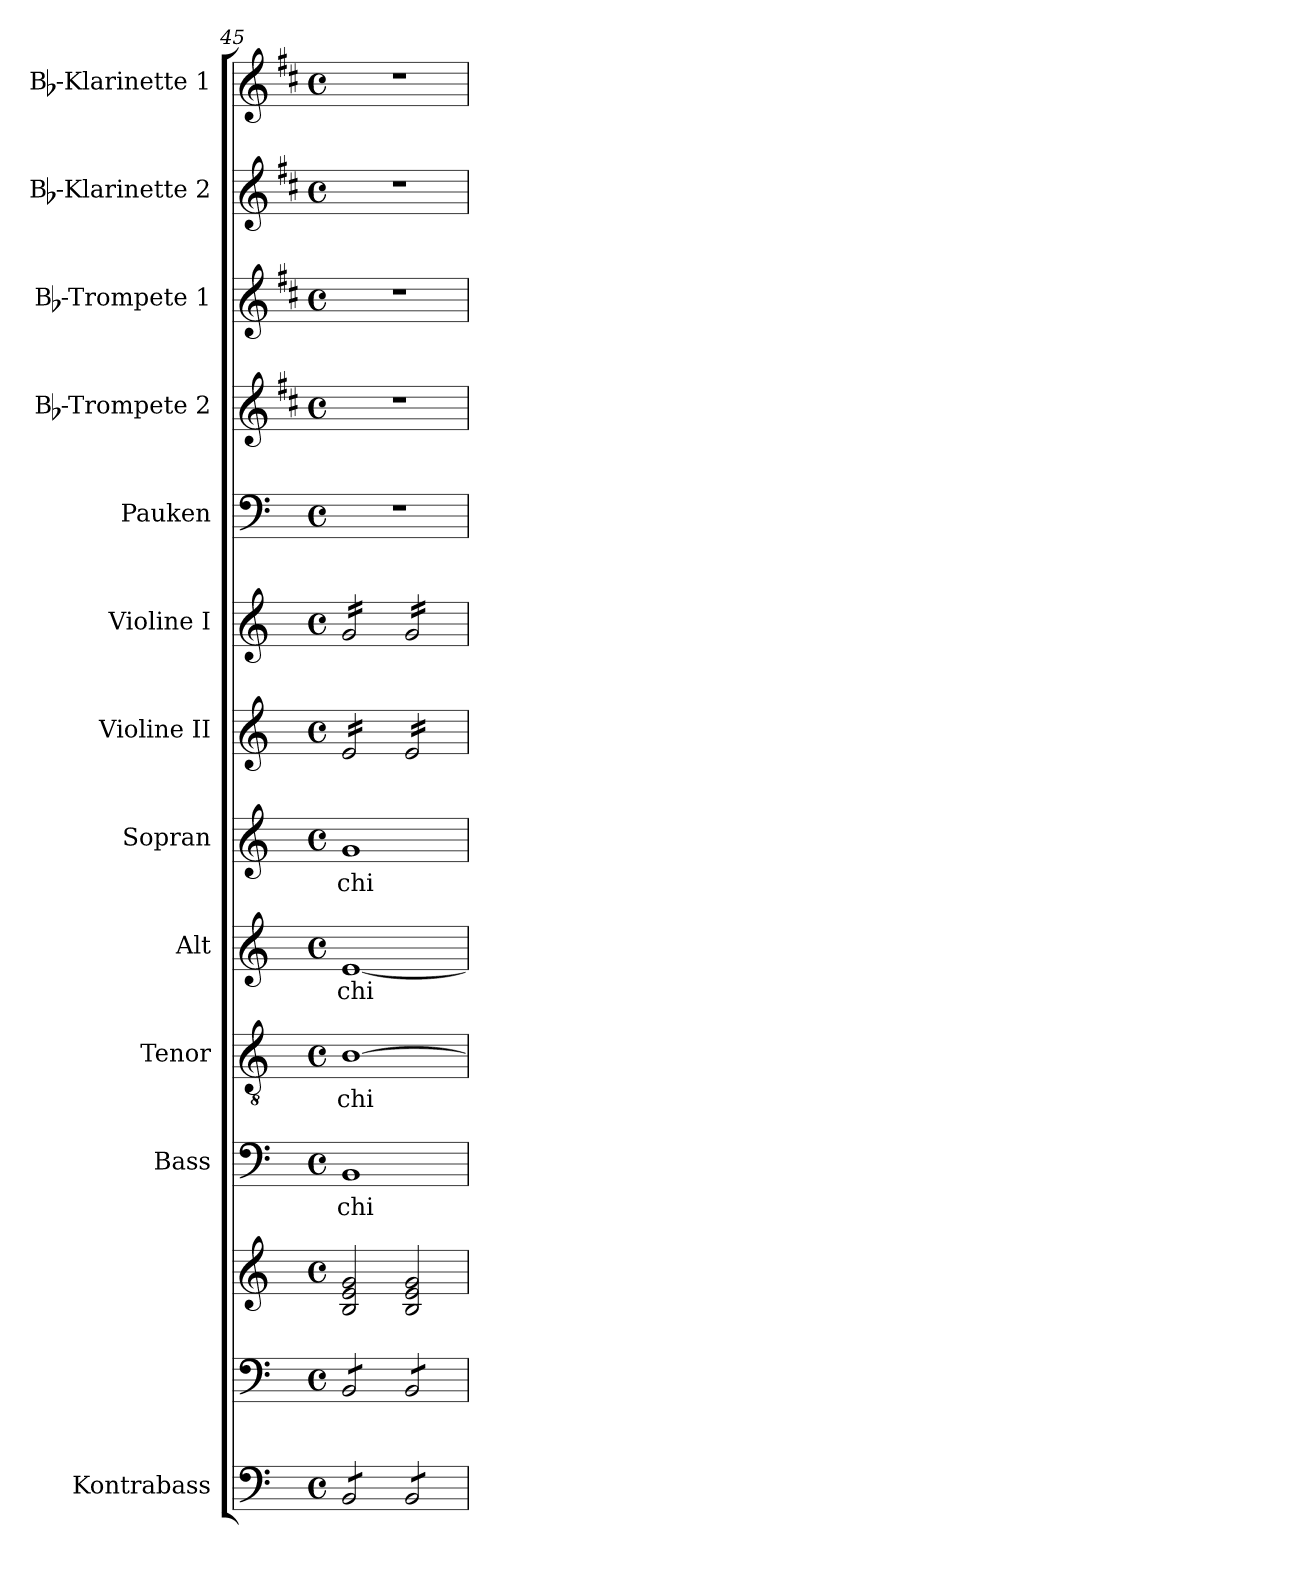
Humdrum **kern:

**kern	**kern	**kern	**kern	**text	**kern	**text	**kern	**text	**kern	**text	**kern	**kern	**kern	**kern	**kern	**kern	**kern
*part13	*part12	*part12	*part11	*part11	*part10	*part10	*part9	*part9	*part8	*part8	*part7	*part6	*part5	*part4	*part3	*part2	*part1
*staff14	*staff13	*staff12	*staff11	*staff11	*staff10	*staff10	*staff9	*staff9	*staff8	*staff8	*staff7	*staff6	*staff5	*staff4	*staff3	*staff2	*staff1
*I"Kontrabass	*	*	*I"Bass	*	*I"Tenor	*	*I"Alt	*	*I"Sopran	*	*I"Violine II	*I"Violine I	*I"Pauken	*I"Bb-Trompete 2	*I"Bb-Trompete 1	*I"Bb-Klarinette 2	*I"Bb-Klarinette 1
*I'Kb.	*	*	*I'B.	*	*I'T.	*	*I'A.	*	*I'S.	*	*I'Vl. II	*I'Vl. I	*I'Pk.	*I'Bb Trp. 2	*I'Bb Trp. 1	*I'Bb Kl. 2	*I'Bb Kl. 1
*clefF4	*clefF4	*clefG2	*clefF4	*	*clefGv2	*	*clefG2	*	*clefG2	*	*clefG2	*clefG2	*clefF4	*clefG2	*clefG2	*clefG2	*clefG2
*ITrd7c12	*	*	*	*	*	*	*	*	*	*	*	*	*	*ITrd1c2	*ITrd1c2	*ITrd1c2	*ITrd1c2
*k[]	*k[]	*k[]	*k[]	*	*k[]	*	*k[]	*	*k[]	*	*k[]	*k[]	*k[]	*k[]	*k[]	*k[]	*k[]
*C:	*C:	*C:	*C:	*	*C:	*	*C:	*	*C:	*	*C:	*C:	*C:	*C:	*C:	*C:	*C:
*M4/4	*M4/4	*M4/4	*M4/4	*	*M4/4	*	*M4/4	*	*M4/4	*	*M4/4	*M4/4	*M4/4	*M4/4	*M4/4	*M4/4	*M4/4
*met(c)	*met(c)	*met(c)	*met(c)	*	*met(c)	*	*met(c)	*	*met(c)	*	*met(c)	*met(c)	*met(c)	*met(c)	*met(c)	*met(c)	*met(c)
=45	=45	=45	=45	=45	=45	=45	=45	=45	=45	=45	=45	=45	=45	=45	=45	=45	=45
!	!	!	!	!LO:LY:b	!	!LO:LY:b	!	!LO:LY:b	!	!LO:LY:b	!	!	!	!	!	!	!
*tremolo	*	*	*	*	*	*	*	*	*	*	*	*	*	*	*	*	*
*	*tremolo	*	*	*	*	*	*	*	*	*	*	*	*	*	*	*	*
*	*	*	*	*	*	*	*	*	*	*	*tremolo	*	*	*	*	*	*
*	*	*	*	*	*	*	*	*	*	*	*	*tremolo	*	*	*	*	*
8BBB/L	8BB/L	2B/ 2e/ 2g/	1BB	-chi-	[1B	-chi-	[1e	-chi-	1g	-chi-	16e/LL	16g/LL	1r	1r	1r	1r	1r
.	.	.	.	.	.	.	.	.	.	.	16e/	16g/	.	.	.	.	.
8BBB/	8BB/	.	.	.	.	.	.	.	.	.	16e/	16g/	.	.	.	.	.
.	.	.	.	.	.	.	.	.	.	.	16e/	16g/	.	.	.	.	.
8BBB/	8BB/	.	.	.	.	.	.	.	.	.	16e/	16g/	.	.	.	.	.
.	.	.	.	.	.	.	.	.	.	.	16e/	16g/	.	.	.	.	.
8BBB/J	8BB/J	.	.	.	.	.	.	.	.	.	16e/	16g/	.	.	.	.	.
.	.	.	.	.	.	.	.	.	.	.	16e/JJ	16g/JJ	.	.	.	.	.
8BBB/L	8BB/L	2B/ 2e/ 2g/	.	.	.	.	.	.	.	.	16e/LL	16g/LL	.	.	.	.	.
.	.	.	.	.	.	.	.	.	.	.	16e/	16g/	.	.	.	.	.
8BBB/	8BB/	.	.	.	.	.	.	.	.	.	16e/	16g/	.	.	.	.	.
.	.	.	.	.	.	.	.	.	.	.	16e/	16g/	.	.	.	.	.
8BBB/	8BB/	.	.	.	.	.	.	.	.	.	16e/	16g/	.	.	.	.	.
.	.	.	.	.	.	.	.	.	.	.	16e/	16g/	.	.	.	.	.
8BBB/J	8BB/J	.	.	.	.	.	.	.	.	.	16e/	16g/	.	.	.	.	.
*	*Xtremolo	*	*	*	*	*	*	*	*	*	*	*	*	*	*	*	*
*Xtremolo	*	*	*	*	*	*	*	*	*	*	*	*	*	*	*	*	*
.	.	.	.	.	.	.	.	.	.	.	16e/JJ	16g/JJ	.	.	.	.	.
*	*	*	*	*	*	*	*	*	*	*	*	*Xtremolo	*	*	*	*	*
*	*	*	*	*	*	*	*	*	*	*	*Xtremolo	*	*	*	*	*	*
=	=	=	=	=	=	=	=	=	=	=	=	=	=	=	=	=	=
*-	*-	*-	*-	*-	*-	*-	*-	*-	*-	*-	*-	*-	*-	*-	*-	*-	*-
